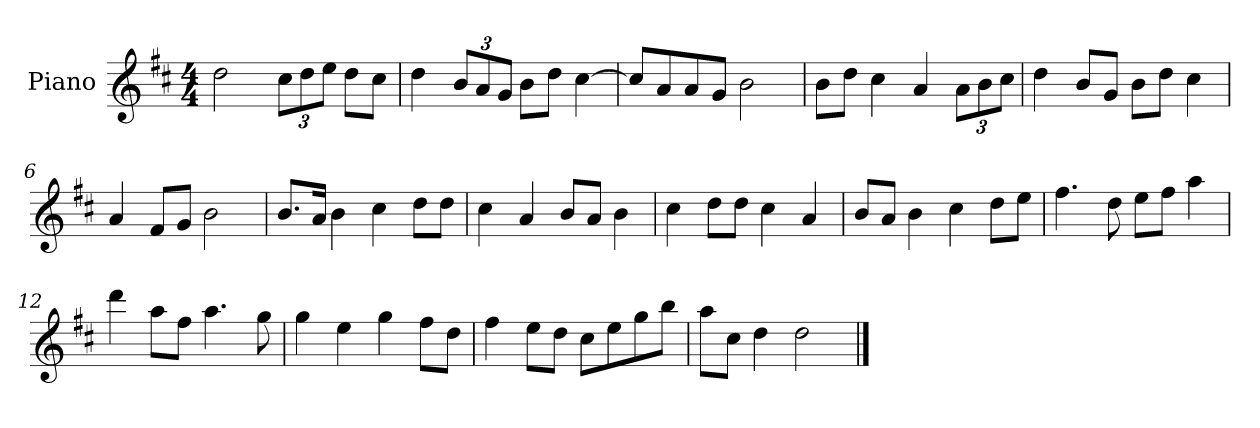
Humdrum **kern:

**kern
*part1
*staff1
*I"Piano
*I'P-no
*clefG2
*k[f#c#]
*M4/4
*MM90
=1
2dd\
*Xbrackettup
12cc#\L
12dd\
12ee\J
8dd\L
8cc#\J
=2
4dd\
12b/L
12a/
12g/J
8b\L
8dd\J
[4cc#\
=3
8cc#/L]
8a/
8a/
8g/J
2b\
=4
8b\L
8dd\J
4cc#\
4a/
12a\L
12b\
12cc#\J
=5
4dd\
8b/L
8g/J
8b\L
8dd\J
4cc#\
=6
4a/
8f#/L
8g/J
2b\
!!LO:LB:g=z
=7
8.b/L
16a/Jk
4b\
4cc#\
8dd\L
8dd\J
=8
4cc#\
4a/
8b/L
8a/J
4b\
=9
4cc#\
8dd\L
8dd\J
4cc#\
4a/
=10
8b/L
8a/J
4b\
4cc#\
8dd\L
8ee\J
=11
4.ff#\
8dd\
8ee\L
8ff#\J
4aa\
=12
4ddd\
8aa\L
8ff#\J
4.aa\
8gg\
=13
4gg\
4ee\
4gg\
8ff#\L
8dd\J
!!LO:LB:g=z
=14
4ff#\
8ee\L
8dd\J
8cc#\L
8ee\
8gg\
8bb\J
=15
8aa\L
8cc#\J
4dd\
2dd\
==
*-
